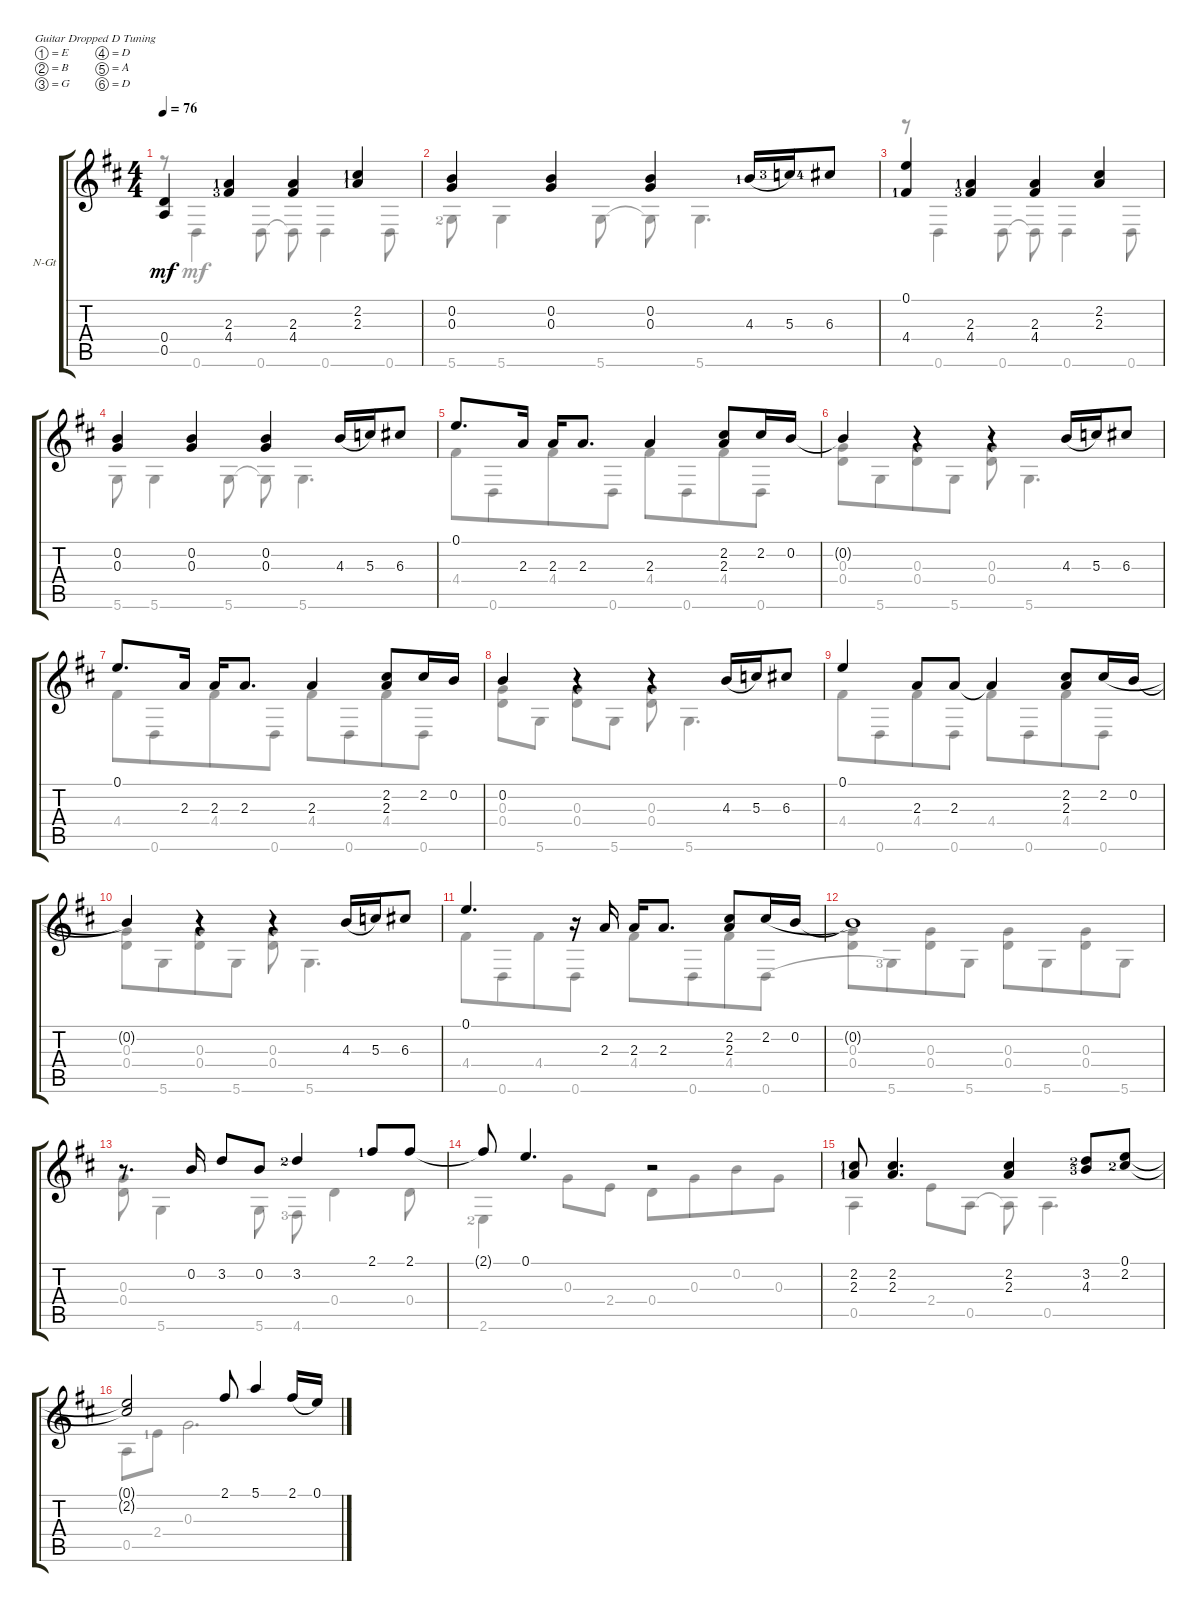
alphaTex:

\defaultSystemsLayout 4
\bracketExtendMode groupsimilarinstruments
\firstSystemTrackNameOrientation horizontal
\otherSystemsTrackNameOrientation horizontal
\track ("Nylon Guitar" "N-Gt") {instrument acousticguitarnylon}
\staff {score tabs}
\tuning (E4 B3 G3 D3 A2 D2)
\voice
\ts (4 4)
\tempo 76
\clef g2
\scale
0.33056
\ks d
(0.4 0.5).4{dy mf instrument acousticguitarnylon} (2.3{lf 2} 4.4{lf 4}).4 (2.3 4.4).4 (2.2{lf 2} 2.3{lf 2}).4 |
\scale
0.464119 (0.2 0.3).4 (0.2 0.3).4 (0.2 0.3).4 4.3{lf 2}.16{legatoorigin} 5.3{lf 4}.16 6.3{lf 5}.8 |
\scale
0.205379 (4.4{lf 2} 0.1).4 (2.3{lf 2} 4.4{lf 4}).4 (2.3 4.4).4 (2.2 2.3).4 |
(0.2 0.3).4 (0.2 0.3).4 (0.2 0.3).4 4.3.16{legatoorigin} 5.3.16 6.3.8 |
0.1.8{d} 2.3.16 2.3.16 2.3.8{d} 2.3.4 (2.3 2.2).8 2.2.16 0.2.16 |
0.2{t}.4 r.4 r.4 4.3.16{legatoorigin} 5.3.16 6.3.8 |
0.1.8{d} 2.3.16 2.3.16 2.3.8{d} 2.3.4 (2.3 2.2).8 2.2.16 0.2.16 |
0.2.4 r.4 r.4 4.3.16{legatoorigin} 5.3.16 6.3.8 |
0.1.4 2.3.8 2.3.8 2.3{t}.4 (2.3 2.2).8 2.2.16{legatoorigin} 0.2.16{legatoorigin} |
0.2{t}.4 r.4 r.4 4.3.16{legatoorigin} 5.3.16 6.3.8 |
0.1.4{d} r.16 2.3.16 2.3.16 2.3.8{d} (2.2 2.3).8 2.2.16{legatoorigin} 0.2.16{legatoorigin} |
0.2{t}.1 |
r.8{d} 0.2.16 3.2.8 0.2.8 3.2{lf 3}.4 2.1{lf 2}.8 2.1.8 |
2.1{t}.8 0.1.4{d} r.2 |
(2.2{lf 2} 2.3{lf 2}).8 (2.2 2.3).4{d} (2.2 2.3).4 (3.2{lf 3} 4.3{lf 4}).8 (0.1 2.2{lf 3}).8 |
(0.1{t} 2.2{t}).2 2.1.8 5.1.4 2.1.16{legatoorigin} 0.1.16
\voice
\clef g2
\ottava regular
\simile none
\scale
0.33056
\ks d
r.8{dy mf} 0.6.4 0.6.8 0.6{t}.8 0.6.4 0.6.8 |
\scale
0.464119 5.6{lf 3}.8 5.6.4 5.6.8 5.6{t}.8 5.6.4{d} |
\scale
0.205379 r.8 0.6.4 0.6.8 0.6{t}.8 0.6.4 0.6.8 |
5.6.8 5.6.4 5.6.8 5.6{t}.8 5.6.4{d} |
4.4.8 0.6.8{beam merge} 4.4.8 0.6.8 4.4.8 0.6.8{beam merge} 4.4.8 0.6.8 |
(0.3 0.4).8{beam merge} 5.6.8{beam merge} (0.3 0.4).8 5.6.8 (0.3 0.4).8 5.6.4{d} |
4.4.8 0.6.8{beam merge} 4.4.8 0.6.8 4.4.8 0.6.8{beam merge} 4.4.8 0.6.8 |
(0.3 0.4).8 5.6.8 (0.3 0.4).8 5.6.8 (0.3 0.4).8 5.6.4{d} |
4.4.8 0.6.8{beam merge} 4.4.8 0.6.8 4.4.8 0.6.8{beam merge} 4.4.8 0.6.8 |
(0.3 0.4).8 5.6.8{beam merge} (0.3 0.4).8 5.6.8 (0.3 0.4).8 5.6.4{d} |
4.4.8 0.6.8{beam merge} 4.4.8 0.6.8 4.4.8 0.6.8{beam merge} 4.4.8 0.6.8{legatoorigin} |
(0.3 0.4).8{legatoorigin beam merge} 5.6{lf 4}.8{beam merge} (0.3 0.4).8 5.6.8 (0.3 0.4).8{beam merge} 5.6.8{beam merge} (0.3 0.4).8 5.6.8 |
(0.3 0.4).8 5.6.4 5.6.8 4.6{lf 4}.8 0.4.4 0.4.8 |
2.6{lf 3}.4 0.3.8 2.4.8 0.4.8 0.3.8{beam merge} 0.2.8 0.3.8 |
0.5.4 2.4.8 0.5.8 0.5{t}.8 0.5.4{d} |
0.5.8 2.4{lf 2}.8 0.3.2{d}
